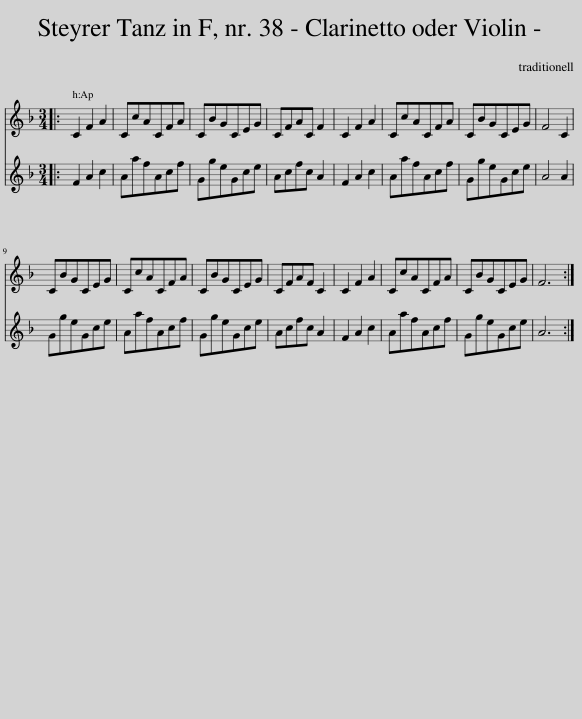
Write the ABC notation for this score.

X:1
%%score 1 2
L:1/8
M:3/4
I:linebreak $
K:F
V:1 treble
V:2 treble
V:1
|: C2 F2 A2 | CcACFA | CBGCEG | CFAC F2 | C2 F2 A2 | %5
 CcACFA | CBGCEG | F4 C2 |$ CBGCEG | CcACFA | %10
 CBGCEG | CFAF C2 | C2 F2 A2 | CcACFA | CBGCEG | %15
 F6 :| %16
V:2
|: F2 A2 c2 | AafAcf | GgeGce | Acfc A2 | F2 A2 c2 | %5
 AafAcf | GgeGce | A4 A2 |$ GgeGce | AafAcf | %10
 GgeGce | Acfc A2 | F2 A2 c2 | AafAcf | GgeGce | %15
 A6 :| %16
